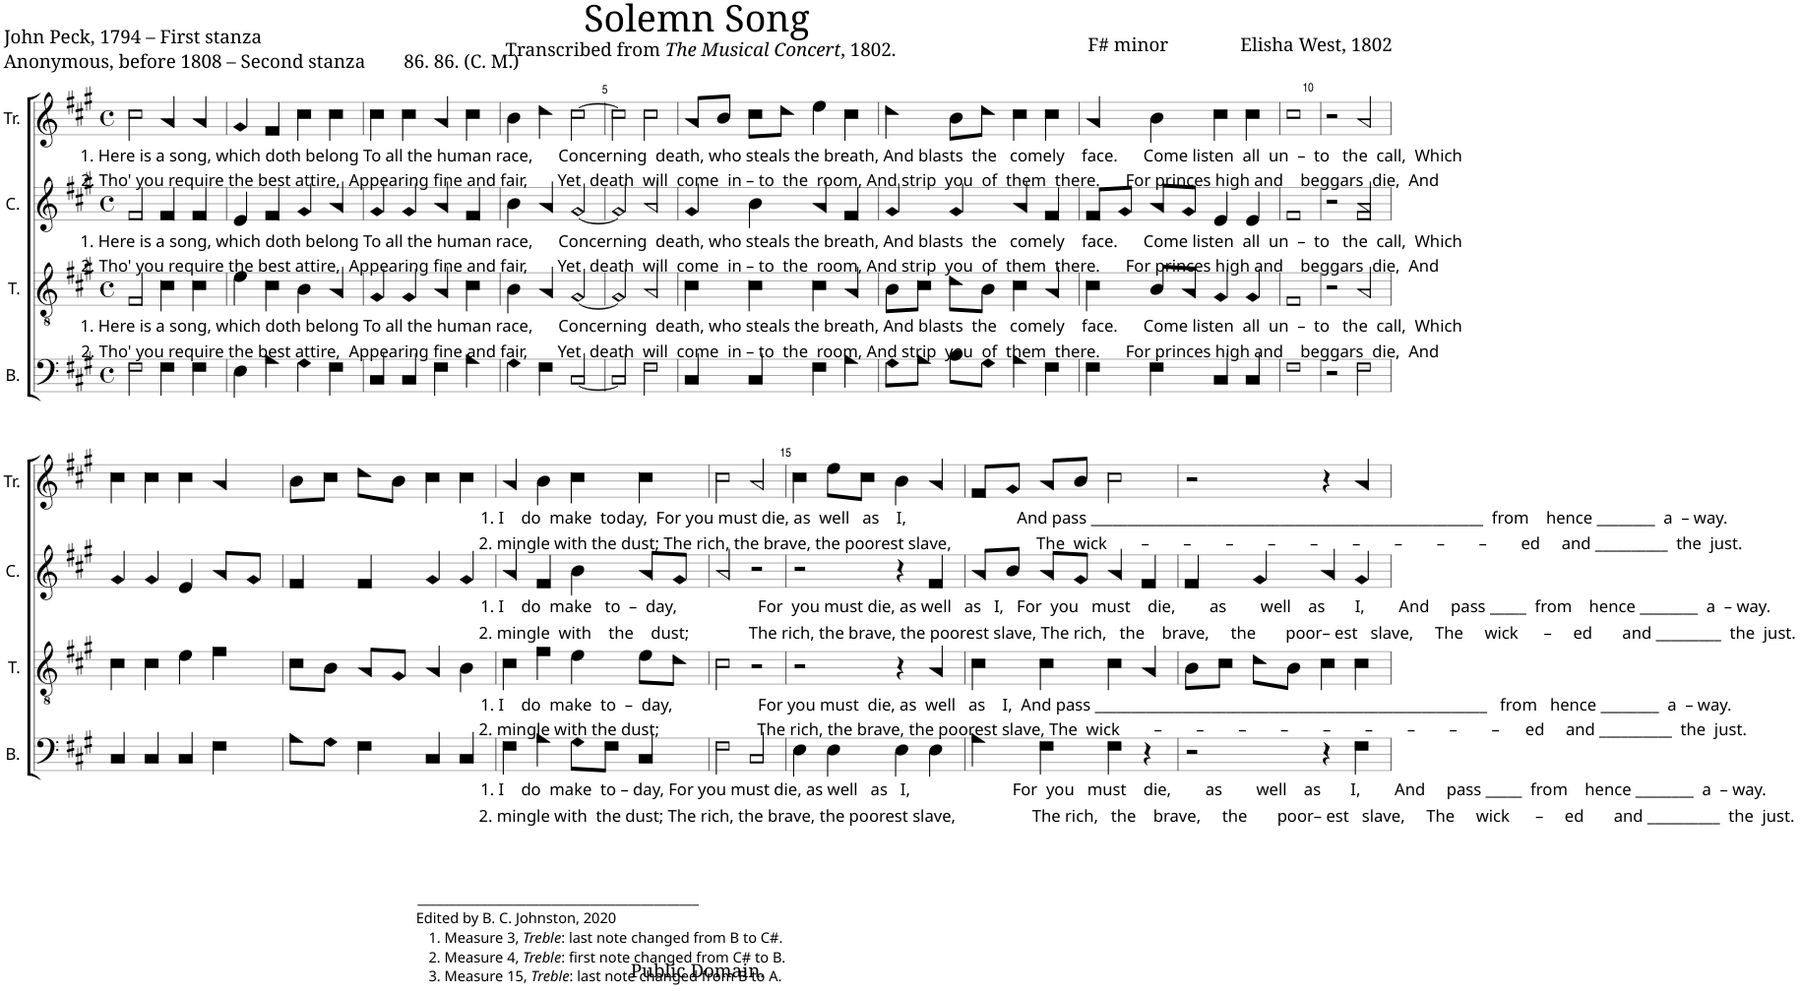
**kern	**kern	**kern	**kern
*part4	*part3	*part2	*part1
*staff4	*staff3	*staff2	*staff1
*I"B.	*I"T.	*I"C.	*I"Tr.
*I'B.	*I'T.	*I'C.	*I'Tr.
*clefF4	*clefGv2	*clefG2	*clefG2
*k[f#c#g#]	*k[f#c#g#]	*k[f#c#g#]	*k[f#c#g#]
*M4/4	*M4/4	*M4/4	*M4/4
*met(c)	*met(c)	*met(c)	*met(c)
=1	=1	=1	=1
!	!	!	!LO:TX:b:t=1. Here is a song, which doth belong To all the human race,      Concerning  death, who steals the breath, And blasts  the   comely    face.      Come listen  all  un  –  to   the  call,  Which
!	!	!	!LO:TX:b:t=2. Tho' you require the best attire,  Appearing fine and fair,       Yet  death  will  come  in – to  the  room, And strip  you  of  them  there.      For princes high and    beggars  die,  And
!	!	!LO:TX:b:t=1. Here is a song, which doth belong To all the human race,      Concerning  death, who steals the breath, And blasts  the   comely    face.      Come listen  all  un  –  to   the  call,  Which	!
!	!	!LO:TX:b:t=2. Tho' you require the best attire,  Appearing fine and fair,       Yet  death  will  come  in – to  the  room, And strip  you  of  them  there.      For princes high and    beggars  die,  And	!
!	!LO:TX:b:t=1. Here is a song, which doth belong To all the human race,      Concerning  death, who steals the breath, And blasts  the   comely    face.      Come listen  all  un  –  to   the  call,  Which	!	!
!	!LO:TX:b:t=2. Tho' you require the best attire,  Appearing fine and fair,       Yet  death  will  come  in – to  the  room, And strip  you  of  them  there.      For princes high and    beggars  die,  And	!	!
2F#!\	2F#!/	2f#!/	2cc#!\
4F#!\	4c#!\	4f#!/	4a!/
4F#!\	4c#!\	4f#!/	4a!/
=2	=2	=2	=2
4E!\	4e!\	4e!/	4g#!/
4A!\	4c#!\	4f#!/	4f#!/
4G#!\	4B!\	4g#!/	4cc#!\
4F#!\	4A!/	4a!/	4cc#!\
=3	=3	=3	=3
4C#!/	4G#!/	4g#!/	4cc#!\
4C#!/	4G#!/	4g#!/	4cc#!\
4F#!\	4A!/	4a!/	4a!/
4A!\	4c#!\	4f#!/	4cc#!\
=4	=4	=4	=4
4G#!\	4B!\	4b!\	4b!\
4F#!\	4A!/	4a!/	4dd!\
[2C#!/	[2G#!/	[2g#!/	[2cc#!\
=5	=5	=5	=5
2C#!/]	2G#!/]	2g#!/]	2cc#!\]
2F#!\	2A!/	2a!/	2cc#!\
=6	=6	=6	=6
4C#!/	4c#!\	4g#!/	8a!/L
.	.	.	8b!/J
4C#!/	4c#!\	4b!\	8cc#!\L
.	.	.	8dd!\J
4F#!\	4c#!\	4a!/	4ee!\
4A!\	4A!/	4f#!/	4cc#!\
=7	=7	=7	=7
8G#!\L	8B!\L	4g#!/	4dd!\
8A!\J	8c#!\J	.	.
8B!\L	8d!\L	4g#!/	8b!\L
8G#!\J	8B!\J	.	8dd!\J
4A!\	4c#!\	4a!/	4cc#!\
4F#!\	4A!/	4f#!/	4cc#!\
=8	=8	=8	=8
4F#!\	4c#!\	8f#!/L	4a!/
.	.	8g#!/J	.
4F#!\	8B!/L	8a!/L	4b!\
.	8A!/J	8g#!/J	.
4C#!/	4G#!/	4e!/	4cc#!\
4C#!/	4G#!/	4e!/	4cc#!\
=9	=9	=9	=9
1F#!	1F#!	1f#!	1cc#!
=10	=10	=10	=10
2r	2r	2r	2r
2F#!\	2A!/	2f#!/ 2a!/	2a!/
!!LO:LB:g=z
=11	=11	=11	=11
4C#!/	4c#!\	4g#!/	4cc#!\
4C#!/	4c#!\	4g#!/	4cc#!\
4C#!/	4e!\	4e!/	4cc#!\
4F#!\	4f#!\	8a!/L	4a!/
.	.	8g#!/J	.
=12	=12	=12	=12
8A!\L	8c#!\L	4f#!/	8b!\L
8G#!\J	8B!\J	.	8cc#!\J
4F#!\	8A!/L	4f#!/	8dd!\L
.	8G#!/J	.	8b!\J
4C#!/	4A!/	4g#!/	4cc#!\
4C#!/	4B!\	4g#!/	4cc#!\
=13	=13	=13	=13
!	!	!	!LO:TX:b:t=1. I    do  make  today,  For you must die, as  well   as    I,                          And pass ______________________________________________________  from    hence ________  a  – way.
!	!	!	!LO:TX:b:t=2. mingle with the dust; The rich, the brave, the poorest slave,                    The  wick        –        –        –        –        –        –        –        –        –        ed     and __________  the  just.
!	!	!LO:TX:b:t=1. I    do  make   to  –  day,                   For  you must die, as well   as   I,   For  you   must    die,        as        well    as       I,        And     pass _____  from    hence ________  a  – way.	!
!	!	!LO:TX:b:t=2. mingle  with    the    dust;              The rich, the brave, the poorest slave, The rich,   the    brave,     the       poor– est   slave,     The     wick      –     ed       and _________  the  just.	!
!	!LO:TX:b:t=1. I    do  make  to  –  day,                    For you must  die, as  well   as    I,  And pass ______________________________________________________   from   hence ________  a  – way.	!	!
!	!LO:TX:b:t=2. mingle with the dust;                       The rich, the brave, the poorest slave, The  wick        –        –        –        –        –        –        –        –        –      ed     and __________  the  just.	!	!
!LO:TX:b:t=1. I    do  make  to – day, For you must die, as well   as   I,                        For  you   must    die,        as        well    as       I,        And     pass _____  from    hence ________  a  – way.	!	!	!
!LO:TX:b:t=2. mingle with  the dust; The rich, the brave, the poorest slave,                  The rich,   the    brave,     the       poor– est   slave,     The     wick      –     ed       and __________  the  just.	!	!	!
4F#!\	4c#!\	4a!/	4a!/
4A!\	4f#!\	4f#!/	4b!\
8G#!\L	4e!\	4b!\	4cc#!\
8F#!\J	.	.	.
4C#!/	8e!\L	8a!/L	4cc#!\
.	8d!\J	8g#!/J	.
=14	=14	=14	=14
2F#!\	2c#!\	2a!/	2cc#!\
2C#!/	2r	2r	2a!/
=15	=15	=15	=15
!LO:TX:b:t=____________________________________________	!	!	!
!LO:TX:b:t=Edited by B. C. Johnston, 2020	!	!	!
!LO:TX:b:t=1. Measure 3,	!	!	!
!LO:TX:b:i:t=Treble	!	!	!
!LO:TX:b:t=&colon; last note changed from B to C#.	!	!	!
!LO:TX:b:t=2. Measure 4,	!	!	!
!LO:TX:b:i:t=Treble	!	!	!
!LO:TX:b:t=&colon; first note changed from C# to B.	!	!	!
!LO:TX:b:t=3. Measure 15,	!	!	!
!LO:TX:b:i:t=Treble	!	!	!
!LO:TX:b:t=&colon; last note changed from B to A.	!	!	!
4E!\	2r	2r	4cc#!\
4E!\	.	.	8ee!\L
.	.	.	8cc#!\J
4E!\	4r	4r	4b!\
4E!\	4A!/	4f#!/	4a!/
=16	=16	=16	=16
4A!\	4c#!\	8a!/L	8f#!/L
.	.	8b!/J	8g#!/J
4F#!\	4c#!\	8a!/L	8a!/L
.	.	8g#!/J	8b!/J
4F#!\	4c#!\	4a!/	2cc#!\
4r	4A!/	4f#!/	.
=17	=17	=17	=17
2r	8B!\L	4f#!/	2r
.	8c#!\J	.	.
.	8d!\L	4g#!/	.
.	8B!\J	.	.
4r	4c#!\	4a!/	4r
4F#!\	4c#!\	4g#!/	4a!/
=	=	=	=
*-	*-	*-	*-
